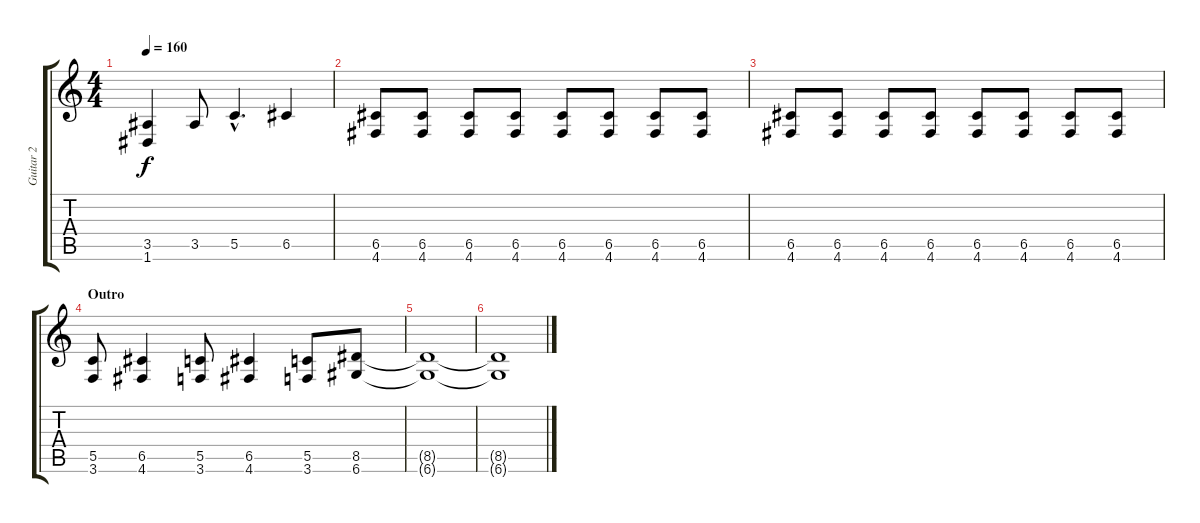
\track ("Guitar 2" "Guitar 2") {instrument overdrivenguitar}
\staff {score tabs}
\tuning (D4 Ab3 F3 C3 G2 D2) {hide}
\ts (4 4)
\tempo 160
\clef g2
\ks c
(3.5 1.6).4{dy f} 3.5.8 5.5{hac}.4{d} 6.5.4 |
(6.5 4.6).8 (6.5 4.6).8 (6.5 4.6).8 (6.5 4.6).8 (6.5 4.6).8 (6.5 4.6).8 (6.5 4.6).8 (6.5 4.6).8 |
(6.5 4.6).8 (6.5 4.6).8 (6.5 4.6).8 (6.5 4.6).8 (6.5 4.6).8 (6.5 4.6).8 (6.5 4.6).8 (6.5 4.6).8 |
\section ("" "Outro")
(5.5 3.6).8 (6.5 4.6).4 (5.5 3.6).8 (6.5 4.6).4 (5.5 3.6).8 (8.5 6.6).8 |
(8.5{t} 6.6{t}).1 |
(8.5{t} 6.6{t}).1
